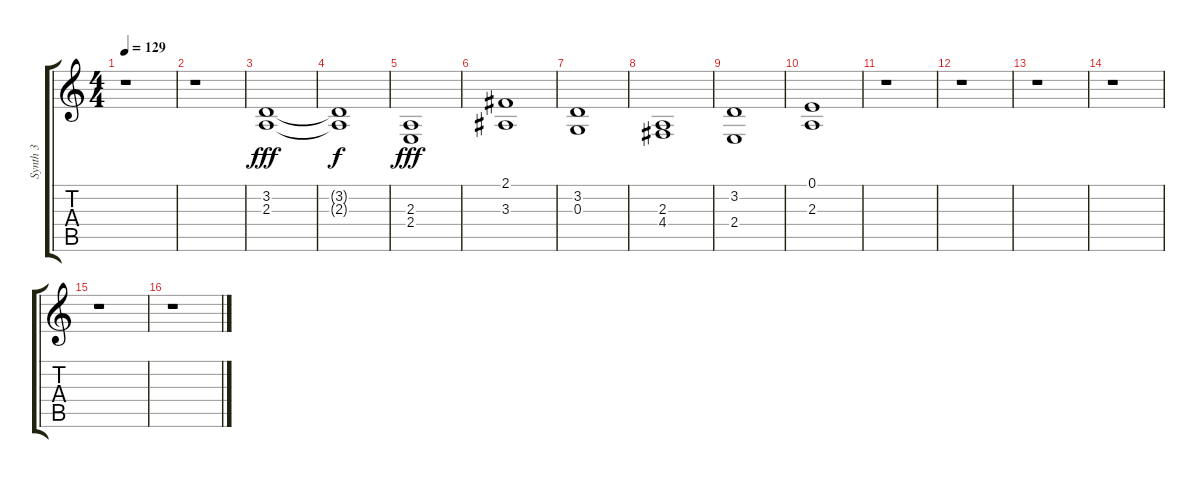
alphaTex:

\track ("Synth 3" "Synth 3") {instrument lead1square}
\staff {score tabs}
\tuning (E4 B3 G3 D3 A2 E2) {hide}
\ts (4 4)
\tempo 129
\clef g2
\ks c
r.1{dy fff} |
r.1 |
(3.2 2.3).1 |
(3.2{t} 2.3{t}).1{dy f} |
(2.3 2.4).1{dy fff} |
(2.1 3.3).1 |
(3.2 0.3).1 |
(2.3 4.4).1 |
(3.2 2.4).1 |
(0.1 2.3).1 |
r.1 |
r.1 |
r.1 |
r.1 |
r.1 |
r.1
